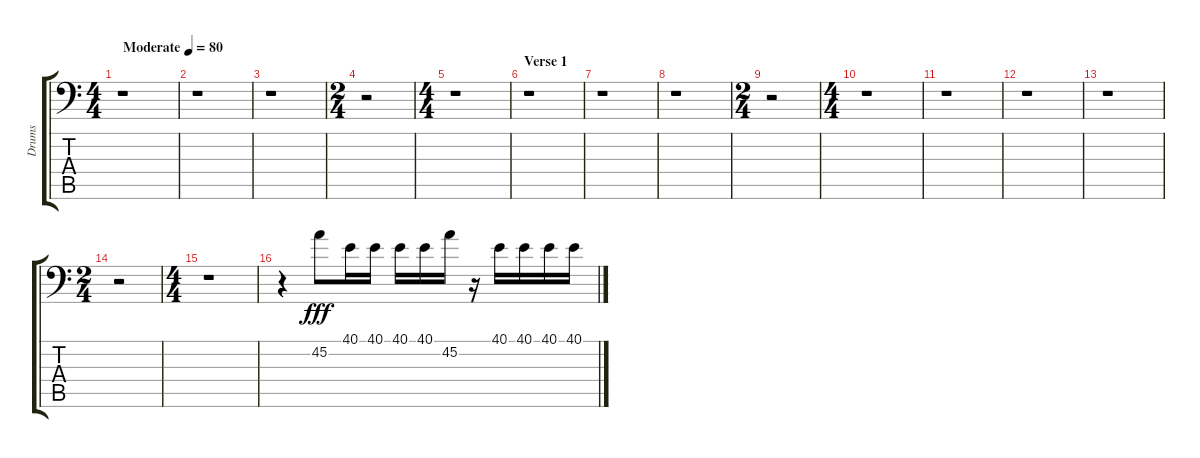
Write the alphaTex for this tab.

\track ("Drums" "Drums") {instrument acousticgrandpiano}
\staff {score tabs}
\tuning (C-1 C-1 C-1 C-1 C-1 C-1) {hide}
\ts (4 4)
\tempo (80 "Moderate")
\clef f4
\ks c
r.1{dy fff instrument acousticgrandpiano} |
r.1 |
r.1 |
\ts (2 4)
r.2 |
\ts (4 4)
r.1 |
\section ("" "Verse 1")
r.1 |
r.1 |
r.1 |
\ts (2 4)
r.2 |
\ts (4 4)
r.1 |
r.1 |
r.1 |
r.1 |
\ts (2 4)
r.2 |
\ts (4 4)
r.1 |
r.4 45.2.8 40.1.16 40.1.16 40.1.16 40.1.16 45.2.16 r.16 40.1.16 40.1.16 40.1.16 40.1.16
